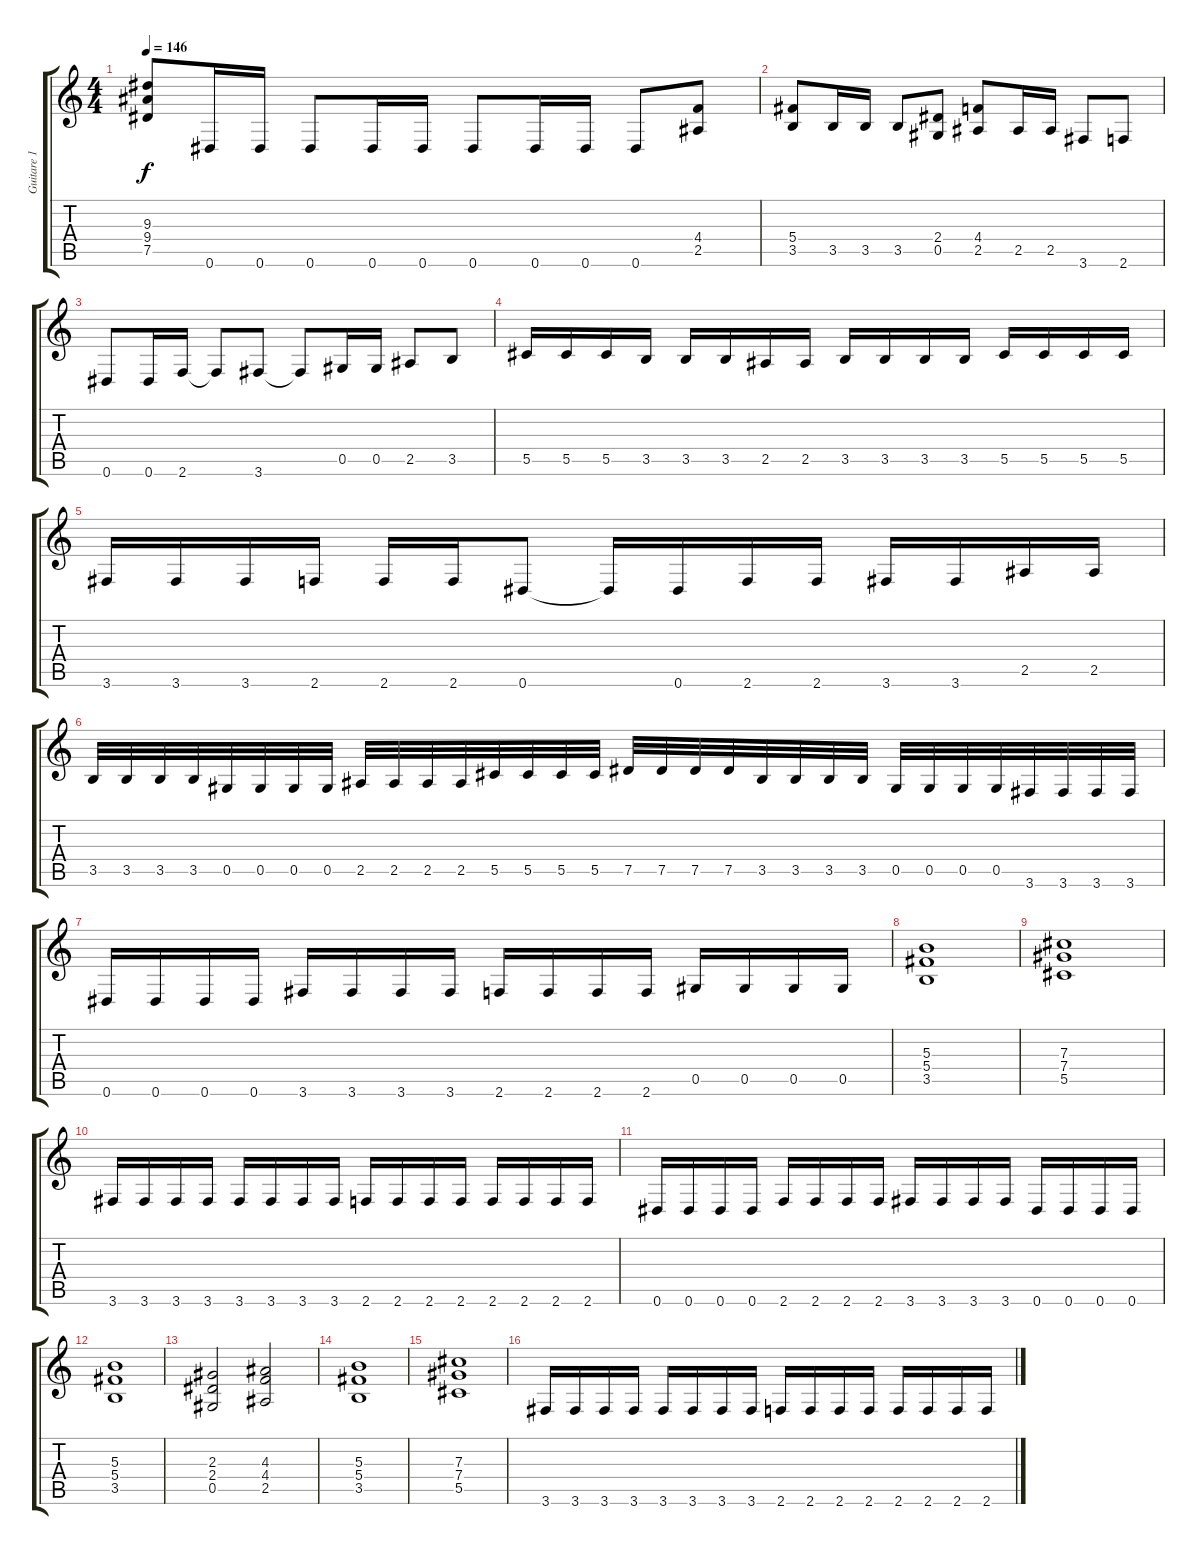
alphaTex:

\track ("Guitare 1" "Guitare 1") {instrument distortionguitar}
\staff {score tabs}
\tuning (Eb4 Bb3 Gb3 Db3 Ab2 Eb2) {hide}
\ts (4 4)
\tempo 146
\clef g2
\ks c
(9.3 9.4 7.5).8{dy f} 0.6.16 0.6.16 0.6.8 0.6.16 0.6.16 0.6.8 0.6.16 0.6.16 0.6.8 (4.4 2.5).8 |
(5.4 3.5).8 3.5.16 3.5.16 3.5.8 (2.4 0.5).8 (4.4 2.5).8 2.5.16 2.5.16 3.6.8 2.6.8 |
0.6.8 0.6.16 2.6.16 2.6{t}.8 3.6.8 3.6{t}.8 0.5.16 0.5.16 2.5.8 3.5.8 |
5.5.16 5.5.16 5.5.16 3.5.16 3.5.16 3.5.16 2.5.16 2.5.16 3.5.16 3.5.16 3.5.16 3.5.16 5.5.16 5.5.16 5.5.16 5.5.16 |
3.6.16 3.6.16 3.6.16 2.6.16 2.6.16 2.6.16 0.6.8 0.6{t}.16 0.6.16 2.6.16 2.6.16 3.6.16 3.6.16 2.5.16 2.5.16 |
3.5.32 3.5.32 3.5.32 3.5.32 0.5.32 0.5.32 0.5.32 0.5.32 2.5.32 2.5.32 2.5.32 2.5.32 5.5.32 5.5.32 5.5.32 5.5.32 7.5.32 7.5.32 7.5.32 7.5.32 3.5.32 3.5.32 3.5.32 3.5.32 0.5.32 0.5.32 0.5.32 0.5.32 3.6.32 3.6.32 3.6.32 3.6.32 |
0.6.16 0.6.16 0.6.16 0.6.16 3.6.16 3.6.16 3.6.16 3.6.16 2.6.16 2.6.16 2.6.16 2.6.16 0.5.16 0.5.16 0.5.16 0.5.16 |
(5.3 5.4 3.5).1 |
(7.3 7.4 5.5).1 |
3.6.16 3.6.16 3.6.16 3.6.16 3.6.16 3.6.16 3.6.16 3.6.16 2.6.16 2.6.16 2.6.16 2.6.16 2.6.16 2.6.16 2.6.16 2.6.16 |
0.6.16 0.6.16 0.6.16 0.6.16 2.6.16 2.6.16 2.6.16 2.6.16 3.6.16 3.6.16 3.6.16 3.6.16 0.6.16 0.6.16 0.6.16 0.6.16 |
(5.3 5.4 3.5).1 |
(2.3 2.4 0.5).2 (4.3 4.4 2.5).2 |
(5.3 5.4 3.5).1 |
(7.3 7.4 5.5).1 |
3.6.16 3.6.16 3.6.16 3.6.16 3.6.16 3.6.16 3.6.16 3.6.16 2.6.16 2.6.16 2.6.16 2.6.16 2.6.16 2.6.16 2.6.16 2.6.16
